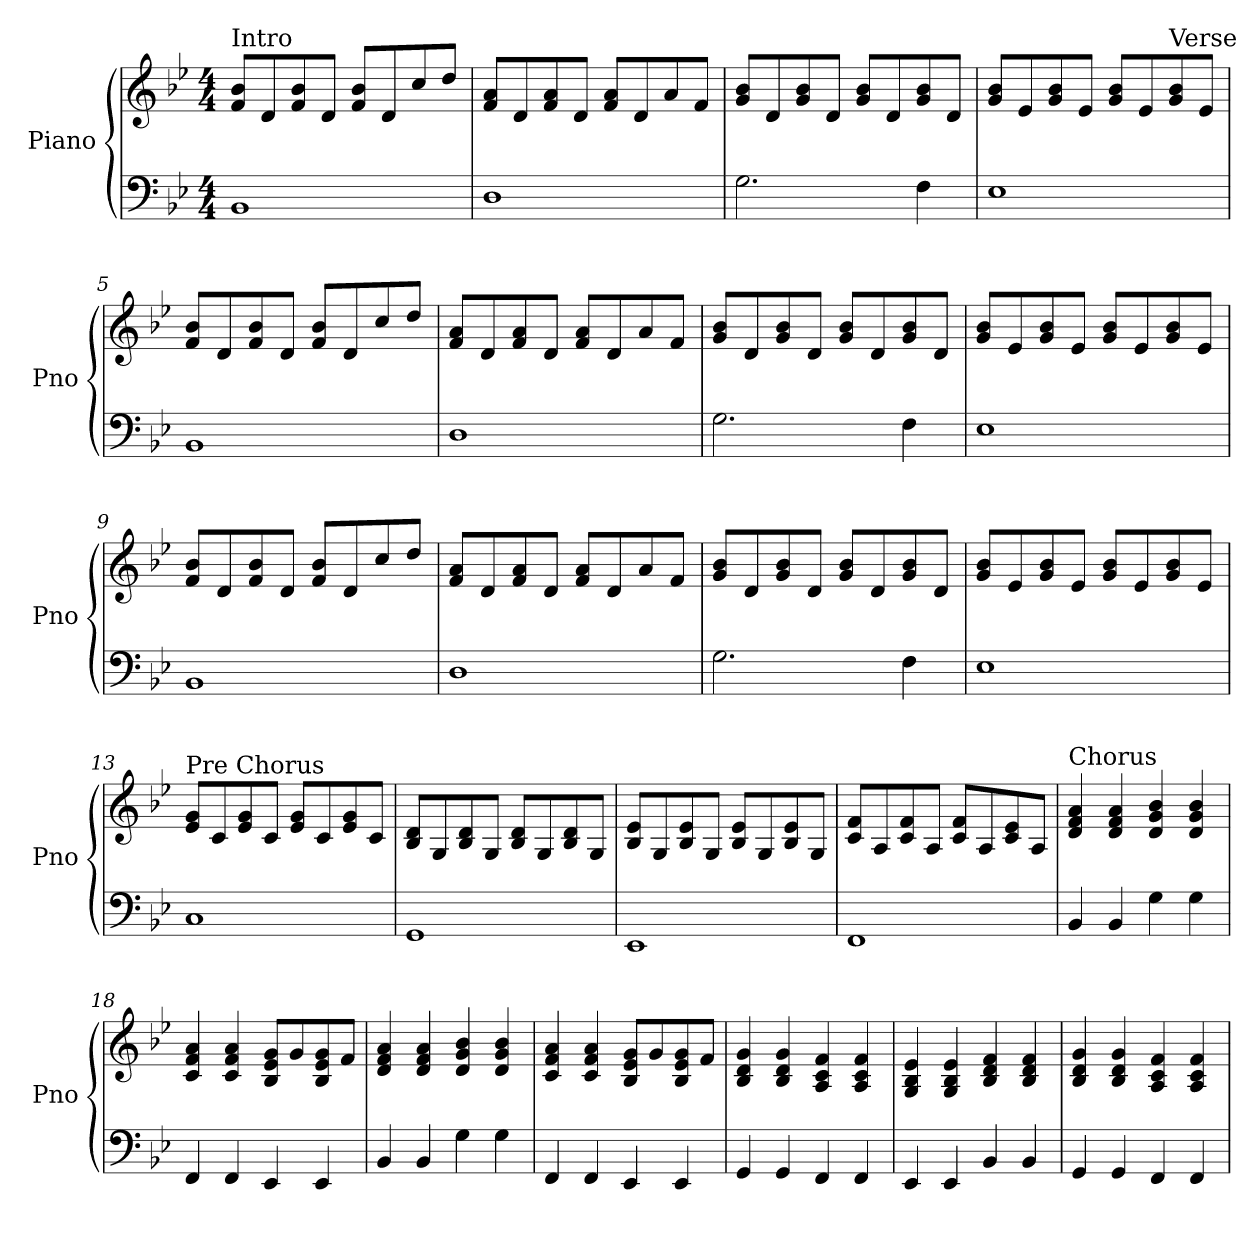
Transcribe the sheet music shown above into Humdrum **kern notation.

**kern	**kern
*part1	*part1
*staff2	*staff1
*I"Piano	*
*I'Pno	*
*clefF4	*clefG2
*k[b-e-]	*k[b-e-]
*M4/4	*M4/4
*MM68	*MM68
=1	=1
!	!LO:TX:a:t=Intro
1BB-	8f/ 8b-/L
.	8d/
.	8f/ 8b-/
.	8d/J
.	8f/ 8b-/L
.	8d/
.	8cc/
.	8dd/J
=2	=2
1D	8f/ 8a/L
.	8d/
.	8f/ 8a/
.	8d/J
.	8f/ 8a/L
.	8d/
.	8a/
.	8f/J
=3	=3
2.G\	8g/ 8b-/L
.	8d/
.	8g/ 8b-/
.	8d/J
.	8g/ 8b-/L
.	8d/
4F\	8g/ 8b-/
.	8d/J
=4	=4
1E-	8g/ 8b-/L
.	8e-/
.	8g/ 8b-/
.	8e-/J
.	8g/ 8b-/L
.	8e-/
!	!LO:TX:a:t=Verse
.	8g/ 8b-/
.	8e-/J
=5	=5
1BB-	8f/ 8b-/L
.	8d/
.	8f/ 8b-/
.	8d/J
.	8f/ 8b-/L
.	8d/
.	8cc/
.	8dd/J
!!LO:LB:g=z
=6	=6
1D	8f/ 8a/L
.	8d/
.	8f/ 8a/
.	8d/J
.	8f/ 8a/L
.	8d/
.	8a/
.	8f/J
=7	=7
2.G\	8g/ 8b-/L
.	8d/
.	8g/ 8b-/
.	8d/J
.	8g/ 8b-/L
.	8d/
4F\	8g/ 8b-/
.	8d/J
=8	=8
1E-	8g/ 8b-/L
.	8e-/
.	8g/ 8b-/
.	8e-/J
.	8g/ 8b-/L
.	8e-/
.	8g/ 8b-/
.	8e-/J
=9	=9
1BB-	8f/ 8b-/L
.	8d/
.	8f/ 8b-/
.	8d/J
.	8f/ 8b-/L
.	8d/
.	8cc/
.	8dd/J
=10	=10
1D	8f/ 8a/L
.	8d/
.	8f/ 8a/
.	8d/J
.	8f/ 8a/L
.	8d/
.	8a/
.	8f/J
!!LO:LB:g=z
=11	=11
2.G\	8g/ 8b-/L
.	8d/
.	8g/ 8b-/
.	8d/J
.	8g/ 8b-/L
.	8d/
4F\	8g/ 8b-/
.	8d/J
=12	=12
1E-	8g/ 8b-/L
.	8e-/
.	8g/ 8b-/
.	8e-/J
.	8g/ 8b-/L
.	8e-/
.	8g/ 8b-/
.	8e-/J
=13	=13
!	!LO:TX:a:t=Pre Chorus
1C	8e-/ 8g/L
.	8c/
.	8e-/ 8g/
.	8c/J
.	8e-/ 8g/L
.	8c/
.	8e-/ 8g/
.	8c/J
=14	=14
1GG	8B-/ 8d/L
.	8G/
.	8B-/ 8d/
.	8G/J
.	8B-/ 8d/L
.	8G/
.	8B-/ 8d/
.	8G/J
!!LO:LB:g=z
=15	=15
1EE-	8B-/ 8e-/L
.	8G/
.	8B-/ 8e-/
.	8G/J
.	8B-/ 8e-/L
.	8G/
.	8B-/ 8e-/
.	8G/J
=16	=16
1FF	8c/ 8f/L
.	8A/
.	8c/ 8f/
.	8A/J
.	8c/ 8f/L
.	8A/
.	8c/ 8e-/
.	8A/J
=17	=17
!	!LO:TX:a:t=Chorus
4BB-/	4d/ 4f/ 4a/
4BB-/	4d/ 4f/ 4a/
4G\	4d/ 4g/ 4b-/
4G\	4d/ 4g/ 4b-/
=18	=18
4FF/	4c/ 4f/ 4a/
4FF/	4c/ 4f/ 4a/
4EE-/	8B-/ 8e-/ 8g/L
.	8g/
4EE-/	8B-/ 8e-/ 8g/
.	8f/J
=19	=19
4BB-/	4d/ 4f/ 4a/
4BB-/	4d/ 4f/ 4a/
4G\	4d/ 4g/ 4b-/
4G\	4d/ 4g/ 4b-/
!!LO:LB:g=z
=20	=20
4FF/	4c/ 4f/ 4a/
4FF/	4c/ 4f/ 4a/
4EE-/	8B-/ 8e-/ 8g/L
.	8g/
4EE-/	8B-/ 8e-/ 8g/
.	8f/J
=21	=21
4GG/	4B-/ 4d/ 4g/
4GG/	4B-/ 4d/ 4g/
4FF/	4A/ 4c/ 4f/
4FF/	4A/ 4c/ 4f/
=22	=22
4EE-/	4G/ 4B-/ 4e-/
4EE-/	4G/ 4B-/ 4e-/
4BB-/	4B-/ 4d/ 4f/
4BB-/	4B-/ 4d/ 4f/
=23	=23
4GG/	4B-/ 4d/ 4g/
4GG/	4B-/ 4d/ 4g/
4FF/	4A/ 4c/ 4f/
4FF/	4A/ 4c/ 4f/
=	=
*-	*-
